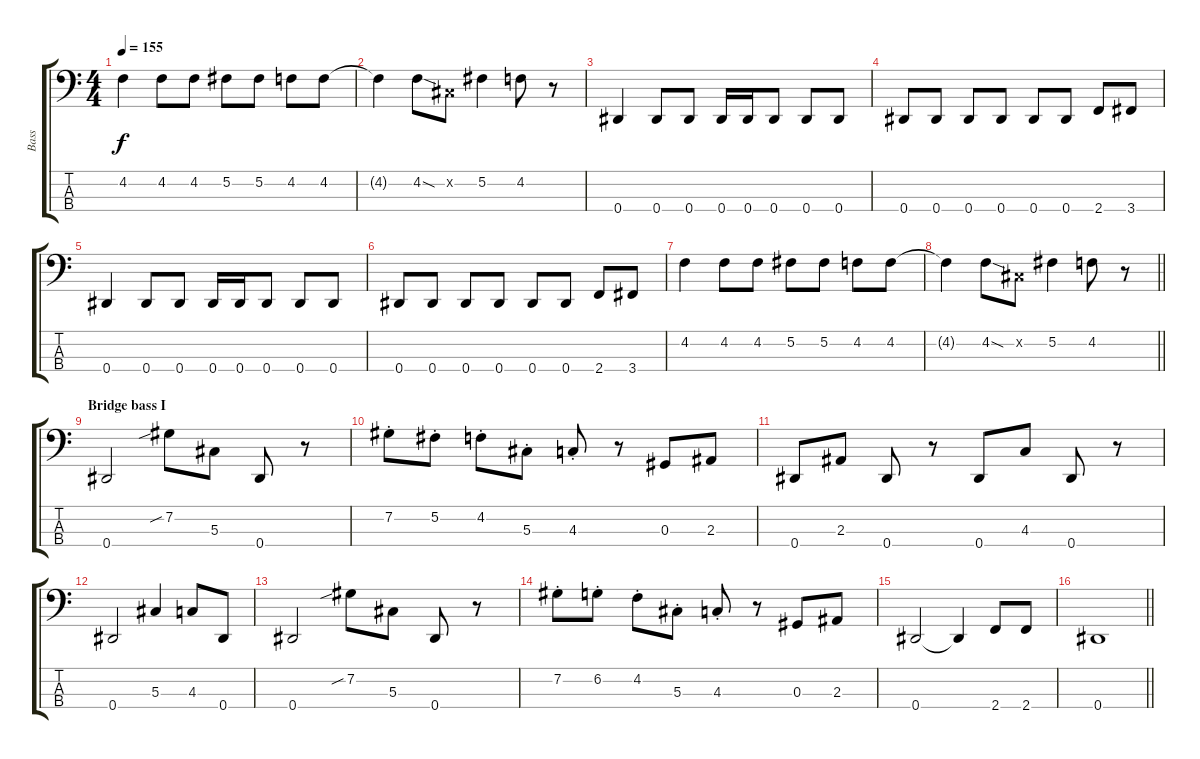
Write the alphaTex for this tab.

\track ("Bass" "Bass") {instrument electricbasspick}
\staff {score tabs}
\tuning (Gb2 Db2 Ab1 Eb1) {hide}
\ts (4 4)
\tempo 155
\clef f4
\ks c
4.2.4{dy f} 4.2.8 4.2.8 5.2.8 5.2.8 4.2.8 4.2.8 |
4.2{t}.4 4.2{sod}.8 0.2{x}.8 5.2.4 4.2.8 r.8 |
0.4.4 0.4.8 0.4.8 0.4.16 0.4.16 0.4.8 0.4.8 0.4.8 |
0.4.8 0.4.8 0.4.8 0.4.8 0.4.8 0.4.8 2.4.8 3.4.8 |
0.4.4 0.4.8 0.4.8 0.4.16 0.4.16 0.4.8 0.4.8 0.4.8 |
0.4.8 0.4.8 0.4.8 0.4.8 0.4.8 0.4.8 2.4.8 3.4.8 |
4.2.4 4.2.8 4.2.8 5.2.8 5.2.8 4.2.8 4.2.8 |
\barLineRight lightlight
4.2{t}.4 4.2{sod}.8 0.2{x}.8 5.2.4 4.2.8 r.8 |
\section ("" "Bridge bass I")
0.4.2 7.2{sib}.8 5.3.8 0.4.8 r.8 |
7.2{st}.8 5.2{st}.8 4.2{st}.8 5.3{st}.8 4.3{st}.8 r.8 0.3.8 2.3.8 |
0.4.8 2.3.8 0.4.8 r.8 0.4.8 4.3.8 0.4.8 r.8 |
0.4.2 5.3.4 4.3.8 0.4.8 |
0.4.2 7.2{sib}.8 5.3.8 0.4.8 r.8 |
7.2{st}.8 6.2{st}.8 4.2{st}.8 5.3{st}.8 4.3{st}.8 r.8 0.3.8 2.3.8 |
0.4.2 0.4{t}.4 2.4.8 2.4.8 |
\barLineRight lightlight
0.4.1
